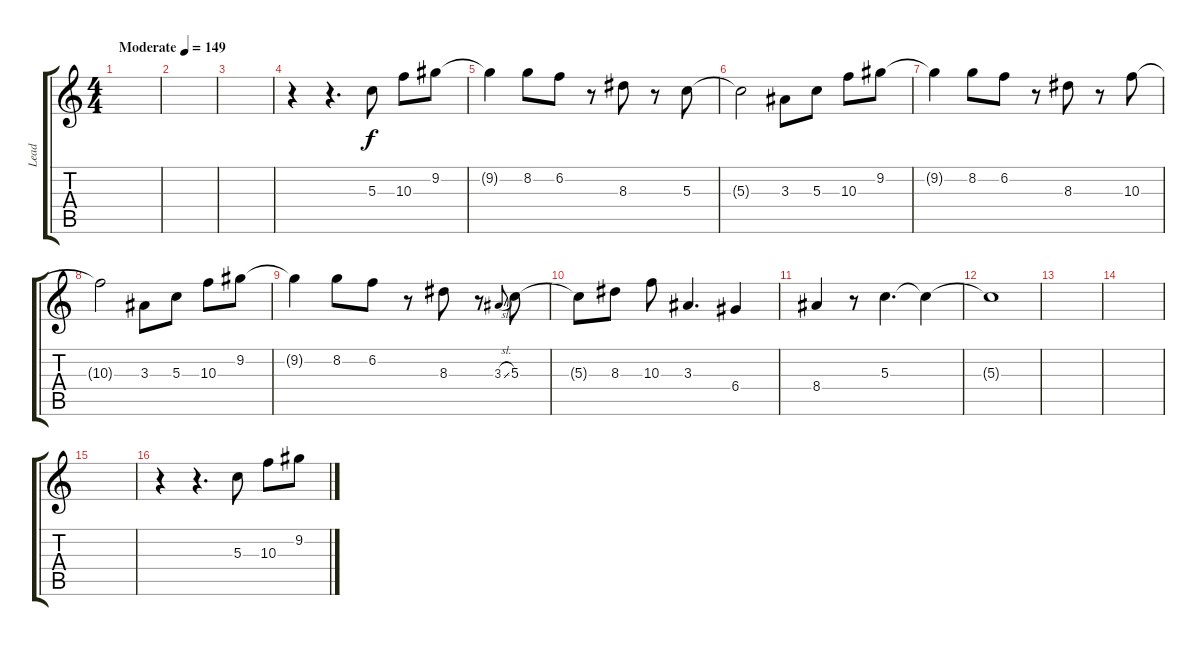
\track ("Lead" "Lead") {instrument lead2sawtooth}
\staff {score tabs}
\tuning (E5 B4 G4 D4 A3 E3) {hide}
\ts (4 4)
\tempo (149 "Moderate")
\clef g2
\ks c
|
|
|
r.4 r.4{d} 5.3.8 10.3.8 9.2.8 |
9.2{t}.4 8.2.8 6.2.8 r.8 8.3.8 r.8 5.3.8 |
5.3{t}.2 3.3.8 5.3.8 10.3.8 9.2.8 |
9.2{t}.4 8.2.8 6.2.8 r.8 8.3.8 r.8 10.3.8 |
10.3{t}.2 3.3.8 5.3.8 10.3.8 9.2.8 |
9.2{t}.4 8.2.8 6.2.8 r.8 8.3.8 r.8 3.3{sl}.8{gr onbeat} 5.3.8 |
5.3{t}.8 8.3.8 10.3.8 3.3.4{d} 6.4.4 |
8.4.4 r.8 5.3.4{d} 5.3{t}.4 |
5.3{t}.1 |
|
|
|
r.4 r.4{d} 5.3.8 10.3.8 9.2.8
